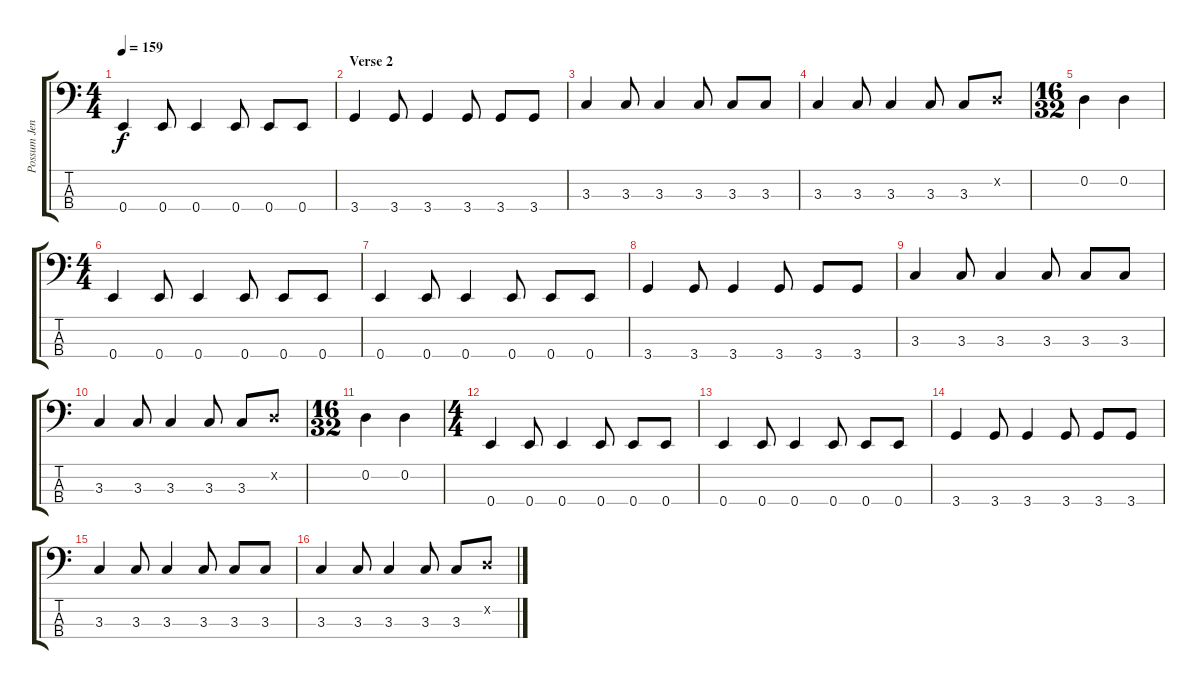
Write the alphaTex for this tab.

\track ("Possum Jenkins (Bass)" "Possum Jen") {instrument fretlessbass}
\staff {score tabs}
\tuning (G2 D2 A1 E1) {hide}
\ts (4 4)
\tempo 159
\clef f4
\ks c
0.4.4{dy f} 0.4.8 0.4.4 0.4.8 0.4.8 0.4.8 |
\section ("" "Verse 2")
3.4.4 3.4.8 3.4.4 3.4.8 3.4.8 3.4.8 |
3.3.4 3.3.8 3.3.4 3.3.8 3.3.8 3.3.8 |
3.3.4 3.3.8 3.3.4 3.3.8 3.3.8 0.2{x}.8 |
\ts (16 32)
0.2.4 0.2.4 |
\ts (4 4)
0.4.4 0.4.8 0.4.4 0.4.8 0.4.8 0.4.8 |
0.4.4 0.4.8 0.4.4 0.4.8 0.4.8 0.4.8 |
3.4.4 3.4.8 3.4.4 3.4.8 3.4.8 3.4.8 |
3.3.4 3.3.8 3.3.4 3.3.8 3.3.8 3.3.8 |
3.3.4 3.3.8 3.3.4 3.3.8 3.3.8 0.2{x}.8 |
\ts (16 32)
0.2.4 0.2.4 |
\ts (4 4)
0.4.4 0.4.8 0.4.4 0.4.8 0.4.8 0.4.8 |
0.4.4 0.4.8 0.4.4 0.4.8 0.4.8 0.4.8 |
3.4.4 3.4.8 3.4.4 3.4.8 3.4.8 3.4.8 |
3.3.4 3.3.8 3.3.4 3.3.8 3.3.8 3.3.8 |
3.3.4 3.3.8 3.3.4 3.3.8 3.3.8 0.2{x}.8
